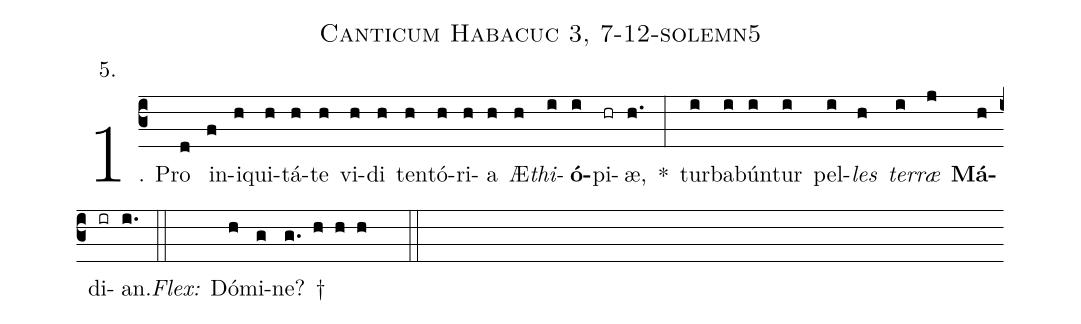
name: Canticum Habacuc 3, 7-12-solemn5;
annotation: 5.;
%%
(c3)1. Pro(d) in(f)i(h)qui(h)tá(h)te(h) vi(h)di(h) ten(h)tó(h)ri(h)a(h) Æ(h)<i>thi</i>(i)<b>ó</b>(i)pi(hr)æ,(h.) *(:) tur(i)ba(i)bún(i)tur(i) pel(i)<i>les</i>(h) <i>ter</i>(i)<i>ræ</i>(j) <b>Má</b>(h)di(ir)an.(i.) (::)
<i>Flex:</i>()  Dó(h)mi(g)ne? †(g. h h h  ::)
